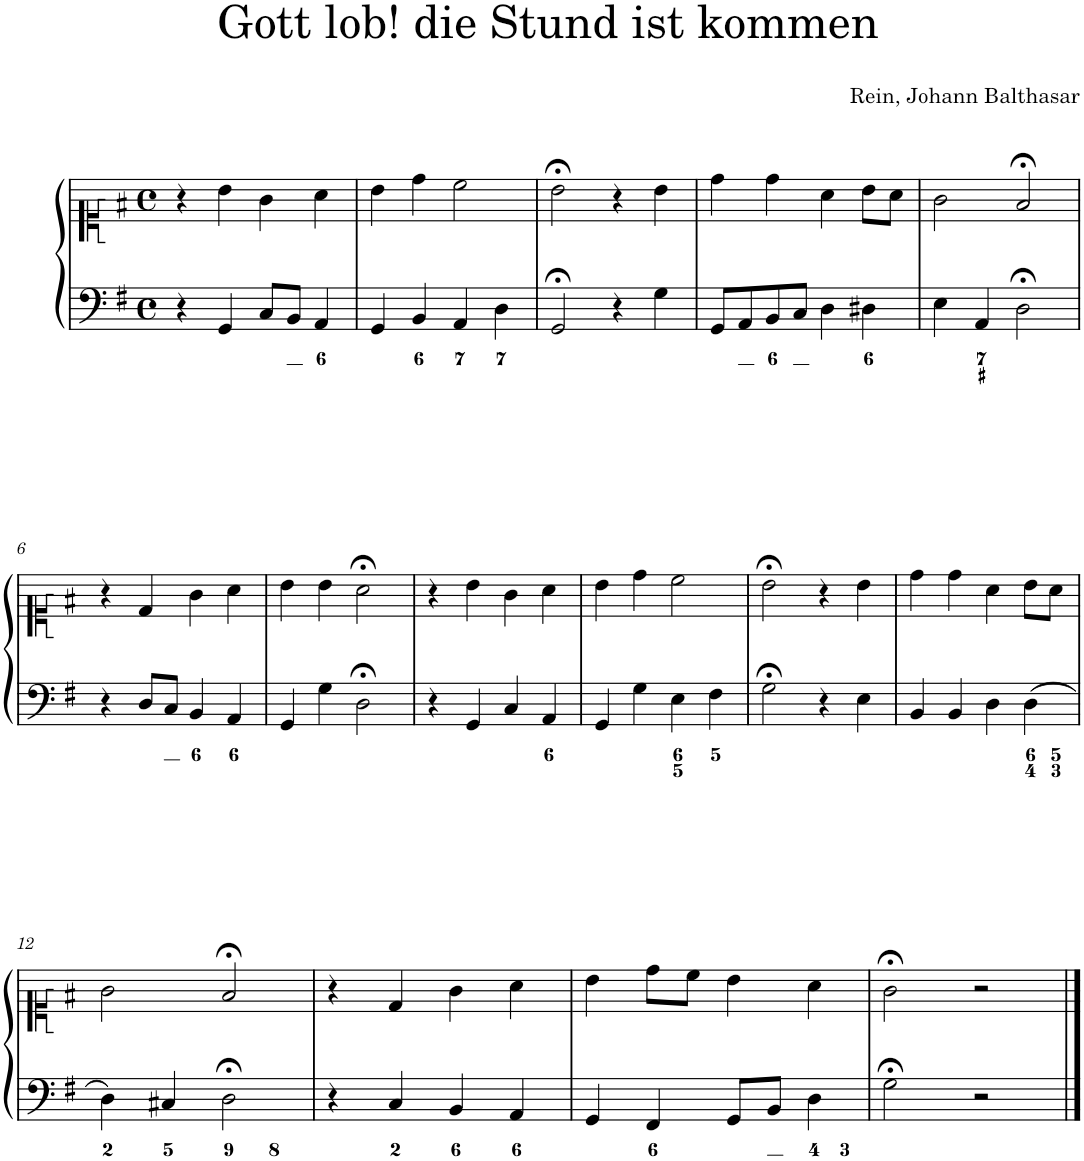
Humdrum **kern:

**kern	**kern
*part1	*part1
*staff2	*staff1
*I"Piano	*
*I'Pno.	*
*clefF4	*clefC1
*k[f#]	*k[f#]
*M4/4	*M4/4
*met(c)	*met(c)
=1	=1
4r	4r
4GG/	4b\
8C/L	4g\
8BB/J	.
4AA/	4a\
=2	=2
4GG/	4b\
4BB/	4dd\
4AA/	2cc\
4D\	.
=3	=3
2GG;</	2b;<\
4r	4r
4G\	4b\
=4	=4
8GG/L	4dd\
8AA/	.
8BB/	4dd\
8C/J	.
4D\	4a\
4D#X\	8b\L
.	8a\J
=5	=5
4E\	2g\
4AA/	.
2D;<\	2f#;</
!!LO:LB:g=z
=6	=6
4r	4r
8D/L	4d/
8C/J	.
4BB/	4g\
4AA/	4a\
=7	=7
4GG/	4b\
4G\	4b\
2D;<\	2a;<\
=8	=8
4r	4r
4GG/	4b\
4C/	4g\
4AA/	4a\
=9	=9
4GG/	4b\
4G\	4dd\
4E\	2cc\
4F#\	.
=10	=10
2G;<\	2b;<\
4r	4r
4E\	4b\
=11	=11
4BB/	4dd\
4BB/	4dd\
4D\	4a\
4D\	8b\L
.	8a\J
!!LO:LB:g=z
=12	=12
4D\	2g\
4C#X/	.
2D;<\	2f#;</
=13	=13
4r	4r
4C/	4d/
4BB/	4g\
4AA/	4a\
=14	=14
4GG/	4b\
4FF#/	8dd\L
.	8cc\J
8GG/L	4b\
8BB/J	.
4D\	4a\
=15	=15
2G;<\	2g;<\
2r	2r
==	==
*-	*-
